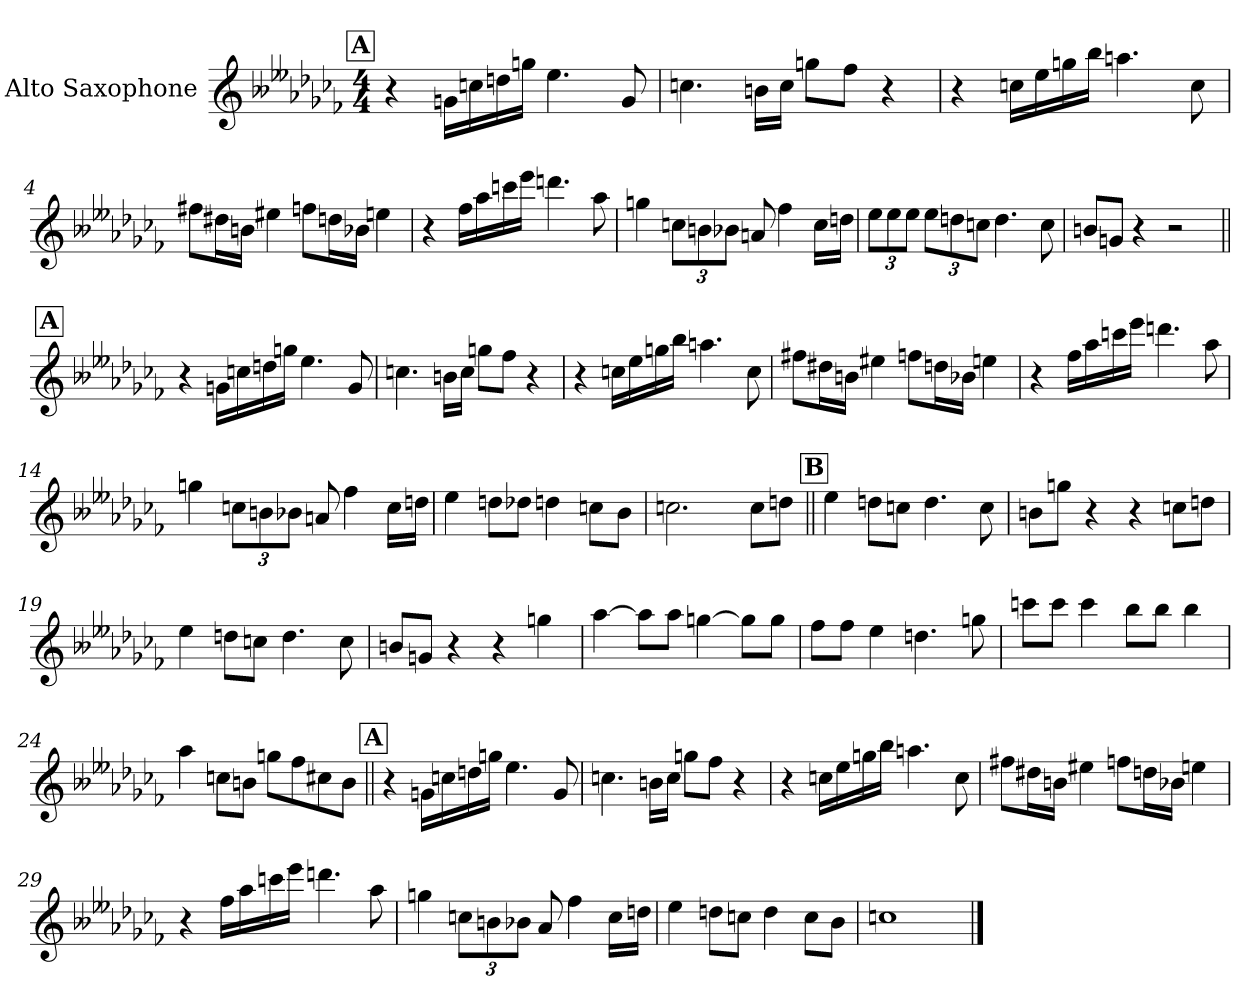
**kern
*part1
*staff1
*I"Alto Saxophone
*I'A. Sax.
*clefG2
*ITrd5c9
*k[b--e--a-d-g-c-f-]
*M4/4
*MM65
!!LO:REH:place=s1:a:B:fs=14:t=A
=1
4r
16B-X\LL
16e-X\
16fn\
16b-X\JJ
4.g-\
8B-/
=2
4.e-X\
16dn\LL
16e-\JJ
8b-X\L
8a-\J
4r
!!LO:LB:g=z
=3
4r
16e-X\LL
16g-\
16b-X\
16dd-\JJ
4.ccn\
8e-\
=4
8an\L
16f#X\L
16dn\JJ
4g#X\
8a-X\L
16fn\L
16d-X\JJ
4gn\
!!LO:LB:g=z
=5
4r
16a-\LL
16cc-\
16ee-X\
16gg-\JJ
4.ffn\
8cc-\
=6
4b-X\
*Xbrackettup
12e-X\L
12dn\
12d-X\J
8cn/
4a-\
16e-\LL
16fn\JJ
!!LO:LB:g=z
=7
12g-\L
12g-\
12g-\J
12g-\L
12fn\
12e-X\J
4.f\
8e-\
=8
8dn/L
8B-X/J
4r
2r
!!LO:LB:g=z
!!LO:REH:place=s1:a:B:fs=14:t=A
=9||
4r
16B-X\LL
16e-X\
16fn\
16b-X\JJ
4.g-\
8B-/
=10
4.e-X\
16dn\LL
16e-\JJ
8b-X\L
8a-\J
4r
!!LO:LB:g=z
=11
4r
16e-X\LL
16g-\
16b-X\
16dd-\JJ
4.ccn\
8e-\
=12
8an\L
16f#X\L
16dn\JJ
4g#X\
8a-X\L
16fn\L
16d-X\JJ
4gn\
!!LO:LB:g=z
=13
4r
16a-\LL
16cc-\
16ee-X\
16gg-\JJ
4.ffn\
8cc-\
=14
4b-X\
12e-X\L
12dn\
12d-X\J
8cn/
4a-\
16e-\LL
16fn\JJ
!!LO:LB:g=z
=15
4g-\
8fn\L
8f-X\J
4fn\
8e-X\L
8d-\J
=16
2.e-X\
8e-\L
8fn\J
!!LO:PB:g=z
!!LO:REH:place=s1:a:B:fs=14:t=B
=17||
4g-\
8fn\L
8e-X\J
4.f\
8e-\
=18
8dn\L
8b-X\J
4r
4r
8e-X\L
8fn\J
=19
4g-\
8fn\L
8e-X\J
4.f\
8e-\
=20
8dn/L
8B-X/J
4r
4r
4b-X\
!!LO:LB:g=z
=21
[4cc-\
8cc-\L]
8cc-\J
[4b-X\
8b-\L]
8b-\J
=22
8a-\L
8a-\J
4g-\
4.fn\
8b-X\
!!LO:LB:g=z
=23
8ee-X\L
8ee-\J
4ee-\
8dd-\L
8dd-\J
4dd-\
=24
4cc-\
8e-X\L
8dn\J
8b-X\L
8a-\
8en\
8d\J
!!LO:LB:g=z
!!LO:REH:place=s1:a:B:fs=14:t=A
=25||
4r
16B-X\LL
16e-X\
16fn\
16b-X\JJ
4.g-\
8B-/
=26
4.e-X\
16dn\LL
16e-\JJ
8b-X\L
8a-\J
4r
!!LO:LB:g=z
=27
4r
16e-X\LL
16g-\
16b-X\
16dd-\JJ
4.ccn\
8e-\
=28
8an\L
16f#X\L
16dn\JJ
4g#X\
8a-X\L
16fn\L
16d-X\JJ
4gn\
!!LO:LB:g=z
=29
4r
16a-\LL
16cc-\
16ee-X\
16gg-\JJ
4.ffn\
8cc-\
=30
4b-X\
12e-X\L
12dn\
12d-X\J
8c-/
4a-\
16e-\LL
16fn\JJ
!!LO:LB:g=z
=31
4g-\
8fn\L
8e-X\J
4f\
8e-\L
8d-\J
=32
1e-X
==
*-
